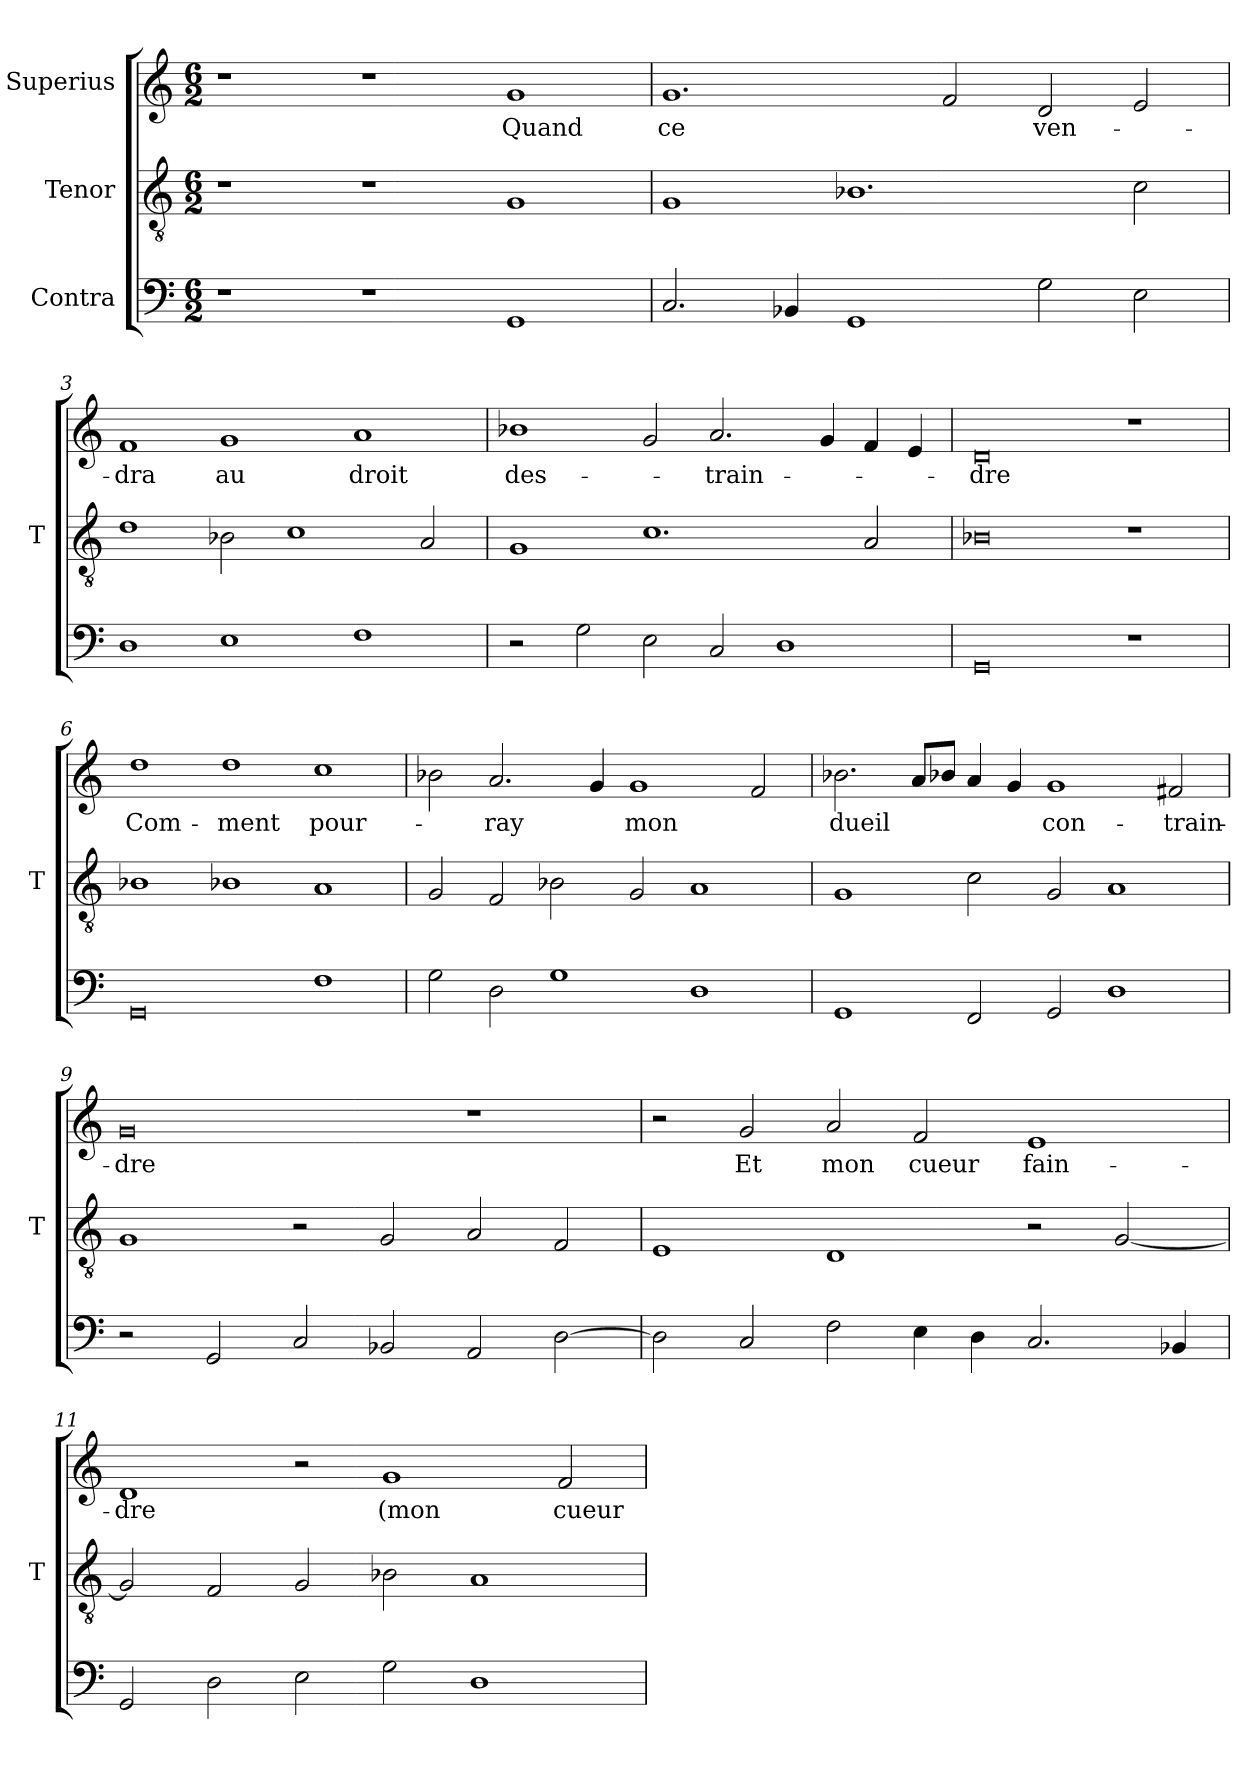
**kern	**kern	**kern	**text
*part3	*part2	*part1	*part1
*staff3	*staff2	*staff1	*staff1
*I"Contra	*I"Tenor	*I"Superius	*
*	*I'T	*	*
*clefF4	*clefGv2	*clefG2	*
*M6/2	*M6/2	*M6/2	*
=1	=1	=1	=1
1r	1r	1r	.
1r	1r	1r	.
1GG	1G	1g	-Quand
=2	=2	=2	=2
2.C	1G	1.g	-ce
4BB-X	.	.	.
1GG	1.B-X	.	.
.	.	2f	.
2G	.	2d	ven-
2E	2c	2e	.
=3	=3	=3	=3
1D	1d	1f	-dra
1E	2B-X	1g	-au
.	1c	.	.
1F	.	1a	-droit
.	2A	.	.
=4	=4	=4	=4
2r	1G	1b-X	des-
2G	.	.	.
2E	1.c	2g	.
2C	.	2.a	-train-
1D	.	.	.
.	.	4g	.
.	2A	4f	.
.	.	4e	.
=5	=5	=5	=5
0GG	0B-X	0d	-dre
1r	1r	1r	.
=6	=6	=6	=6
0GG	1B-X	1dd	Com-
.	1B-X	1dd	-ment
1F	1A	1cc	pour-
=7	=7	=7	=7
2G	2G	2b-X	.
2D	2F	2.a	-ray
1G	2B-X	.	.
.	.	4g	.
.	2G	1g	-mon
1D	1A	.	.
.	.	2f	.
=8	=8	=8	=8
1GG	1G	2.b-X	-dueil
.	.	8a/L	.
.	.	8b-X/J	.
2FF	2c	4a	.
.	.	4g	.
2GG	2G	1g	con-
1D	1A	.	.
.	.	2f#X	-train-
=9	=9	=9	=9
2r	1G	0g	-dre
2GG	.	.	.
2C	2r	.	.
2BB-X	2G	.	.
2AA	2A	1r	.
[2D	2F	.	.
=10	=10	=10	=10
2D]	1E	2r	.
2C	.	2g	-Et
2F	1D	2a	-mon
4E	.	2f	-cueur
4D	.	.	.
2.C	2r	1e	fain-
.	[2G	.	.
4BB-X	.	.	.
=11	=11	=11	=11
2GG	2G]	1d	-dre
2D	2F	.	.
2E	2G	2r	.
2G	2B-X	1g	-(mon
1D	1A	.	.
.	.	2f	-cueur
=	=	=	=
*-	*-	*-	*-
